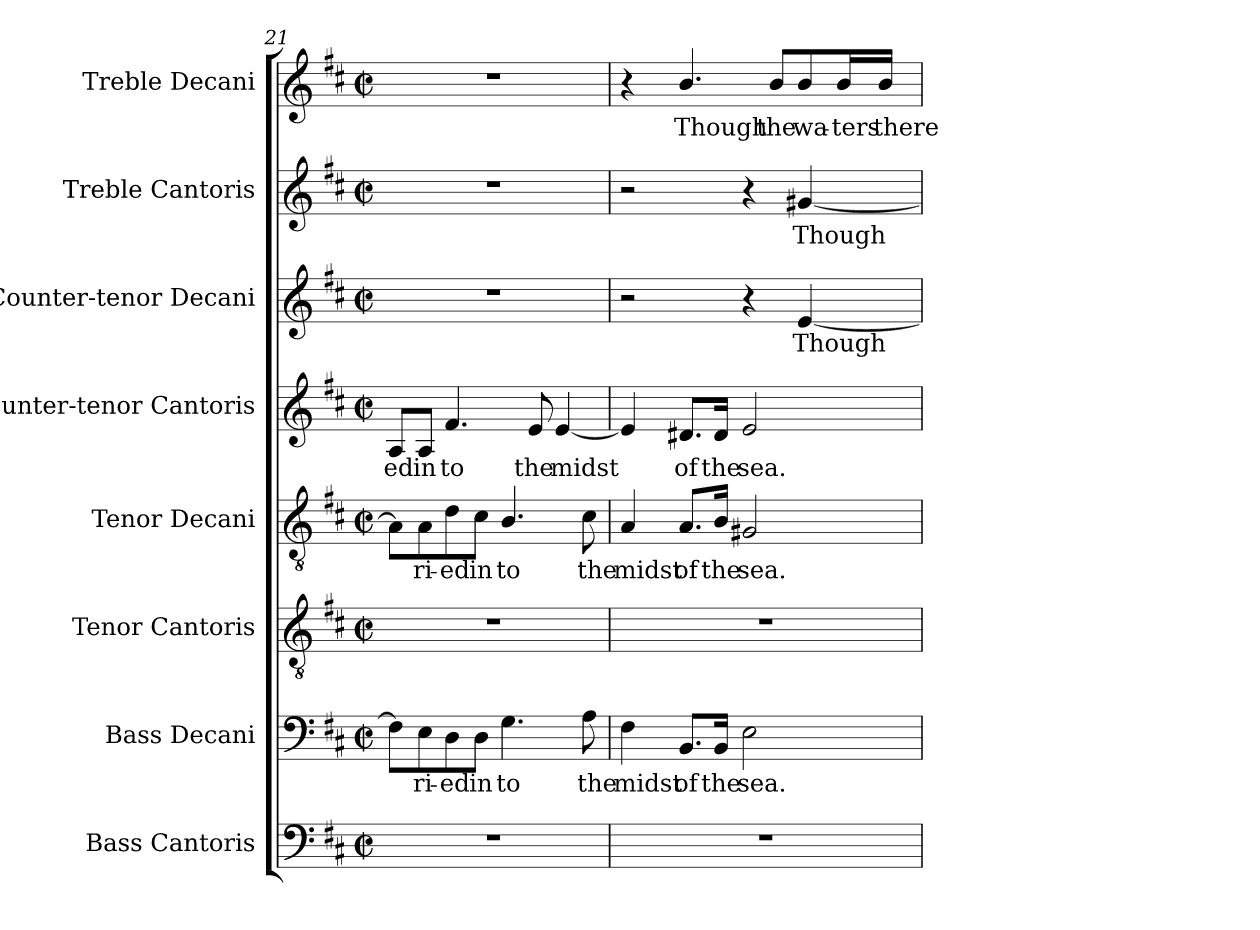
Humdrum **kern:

**kern	**kern	**text	**kern	**kern	**text	**kern	**text	**kern	**text	**kern	**text	**kern	**text
*part8	*part7	*part7	*part6	*part5	*part5	*part4	*part4	*part3	*part3	*part2	*part2	*part1	*part1
*staff8	*staff7	*staff7	*staff6	*staff5	*staff5	*staff4	*staff4	*staff3	*staff3	*staff2	*staff2	*staff1	*staff1
*I"Bass Cantoris	*I"Bass Decani	*	*I"Tenor Cantoris	*I"Tenor Decani	*	*I"Counter-tenor Cantoris	*	*I"Counter-tenor Decani	*	*I"Treble Cantoris	*	*I"Treble Decani	*
*I'B.	*I'B.	*	*I'T.	*I'T.	*	*I'A.	*	*I'A.	*	*I'S.	*	*	*
!!LO:PB:g=z
*clefF4	*clefF4	*	*clefGv2	*clefGv2	*	*clefG2	*	*clefG2	*	*clefG2	*	*clefG2	*
*	*	*	*ITrd7c12	*ITrd7c12	*	*	*	*	*	*	*	*	*
*k[f#c#]	*k[f#c#]	*	*k[f#c#]	*k[f#c#]	*	*k[f#c#]	*	*k[f#c#]	*	*k[f#c#]	*	*k[f#c#]	*
*D:	*D:	*	*D:	*D:	*	*D:	*	*D:	*	*D:	*	*D:	*
*M2/2	*M2/2	*	*M2/2	*M2/2	*	*M2/2	*	*M2/2	*	*M2/2	*	*M2/2	*
*met(c|)	*met(c|)	*	*met(c|)	*met(c|)	*	*met(c|)	*	*met(c|)	*	*met(c|)	*	*met(c|)	*
=21	=21	=21	=21	=21	=21	=21	=21	=21	=21	=21	=21	=21	=21
!	!	!	!	!	!	!	!LO:LY:b:color=#000000	!	!	!	!	!	!
1r	8F#i\L]	.	1r	8AAi\L]	.	8Ai/L	-ed	1r	.	1r	.	1r	.
!	!	!LO:LY:b:color=#000000	!	!	!	!	!	!	!	!	!	!	!
!	!	!	!	!	!LO:LY:b:color=#000000	!	!	!	!	!	!	!	!
!	!	!	!	!	!	!	!LO:LY:b:color=#000000	!	!	!	!	!	!
.	8Ei\	-ri-	.	8AAi\	-ri-	8Ai/J	in	.	.	.	.	.	.
!	!	!LO:LY:b:color=#000000	!	!	!	!	!	!	!	!	!	!	!
!	!	!	!	!	!LO:LY:b:color=#000000	!	!	!	!	!	!	!	!
!	!	!	!	!	!	!	!LO:LY:b:color=#000000	!	!	!	!	!	!
.	8Di\	-ed	.	8Di\	-ed	4.f#i/	to	.	.	.	.	.	.
!	!	!LO:LY:b:color=#000000	!	!	!	!	!	!	!	!	!	!	!
!	!	!	!	!	!LO:LY:b:color=#000000	!	!	!	!	!	!	!	!
.	8Di\J	in	.	8C#i\J	in	.	.	.	.	.	.	.	.
!	!	!LO:LY:b:color=#000000	!	!	!	!	!	!	!	!	!	!	!
!	!	!	!	!	!LO:LY:b:color=#000000	!	!	!	!	!	!	!	!
.	4.Gi\	to	.	4.BBi/	to	.	.	.	.	.	.	.	.
!	!	!	!	!	!	!	!LO:LY:b:color=#000000	!	!	!	!	!	!
.	.	.	.	.	.	8ei/	the	.	.	.	.	.	.
!	!	!	!	!	!	!	!LO:LY:b:color=#000000	!	!	!	!	!	!
.	.	.	.	.	.	[4ei/	midst	.	.	.	.	.	.
!	!	!LO:LY:b:color=#000000	!	!	!	!	!	!	!	!	!	!	!
!	!	!	!	!	!LO:LY:b:color=#000000	!	!	!	!	!	!	!	!
.	8Ai\	the	.	8C#i\	the	.	.	.	.	.	.	.	.
=22	=22	=22	=22	=22	=22	=22	=22	=22	=22	=22	=22	=22	=22
!	!	!LO:LY:b:color=#000000	!	!	!	!	!	!	!	!	!	!	!
!	!	!	!	!	!LO:LY:b:color=#000000	!	!	!	!	!	!	!	!
1r	4F#i\	midst	1r	4AAi/	midst	4ei/]	.	2r	.	2r	.	4r	.
!	!	!LO:LY:b:color=#000000	!	!	!	!	!	!	!	!	!	!	!
!	!	!	!	!	!LO:LY:b:color=#000000	!	!	!	!	!	!	!	!
!	!	!	!	!	!	!	!LO:LY:b:color=#000000	!	!	!	!	!	!
!	!	!	!	!	!	!	!	!	!	!	!	!	!LO:LY:b:color=#000000
.	8.BBi/L	of	.	8.AAi/L	of	8.d#Xi/L	of	.	.	.	.	4.bi/	Though
!	!	!LO:LY:b:color=#000000	!	!	!	!	!	!	!	!	!	!	!
!	!	!	!	!	!LO:LY:b:color=#000000	!	!	!	!	!	!	!	!
!	!	!	!	!	!	!	!LO:LY:b:color=#000000	!	!	!	!	!	!
.	16BBi/Jk	the	.	16BBi/Jk	the	16d#i/Jk	the	.	.	.	.	.	.
!	!	!LO:LY:b:color=#000000	!	!	!	!	!	!	!	!	!	!	!
!	!	!	!	!	!LO:LY:b:color=#000000	!	!	!	!	!	!	!	!
!	!	!	!	!	!	!	!LO:LY:b:color=#000000	!	!	!	!	!	!
.	2Ei\	sea.	.	2GG#Xi/	sea.	2ei/	sea.	4r	.	4r	.	.	.
!	!	!	!	!	!	!	!	!	!	!	!	!	!LO:LY:b:color=#000000
.	.	.	.	.	.	.	.	.	.	.	.	8bi/L	the
!	!	!	!	!	!	!	!	!	!LO:LY:b:color=#000000	!	!	!	!
!	!	!	!	!	!	!	!	!	!	!	!LO:LY:b:color=#000000	!	!
!	!	!	!	!	!	!	!	!	!	!	!	!	!LO:LY:b:color=#000000
.	.	.	.	.	.	.	.	[4ei/	Though	[4g#Xi/	Though	8bi/	wa-
!	!	!	!	!	!	!	!	!	!	!	!	!	!LO:LY:b:color=#000000
.	.	.	.	.	.	.	.	.	.	.	.	16bi/L	-ters
!	!	!	!	!	!	!	!	!	!	!	!	!	!LO:LY:b:color=#000000
.	.	.	.	.	.	.	.	.	.	.	.	16bi/JJ	there-
=	=	=	=	=	=	=	=	=	=	=	=	=	=
*-	*-	*-	*-	*-	*-	*-	*-	*-	*-	*-	*-	*-	*-
